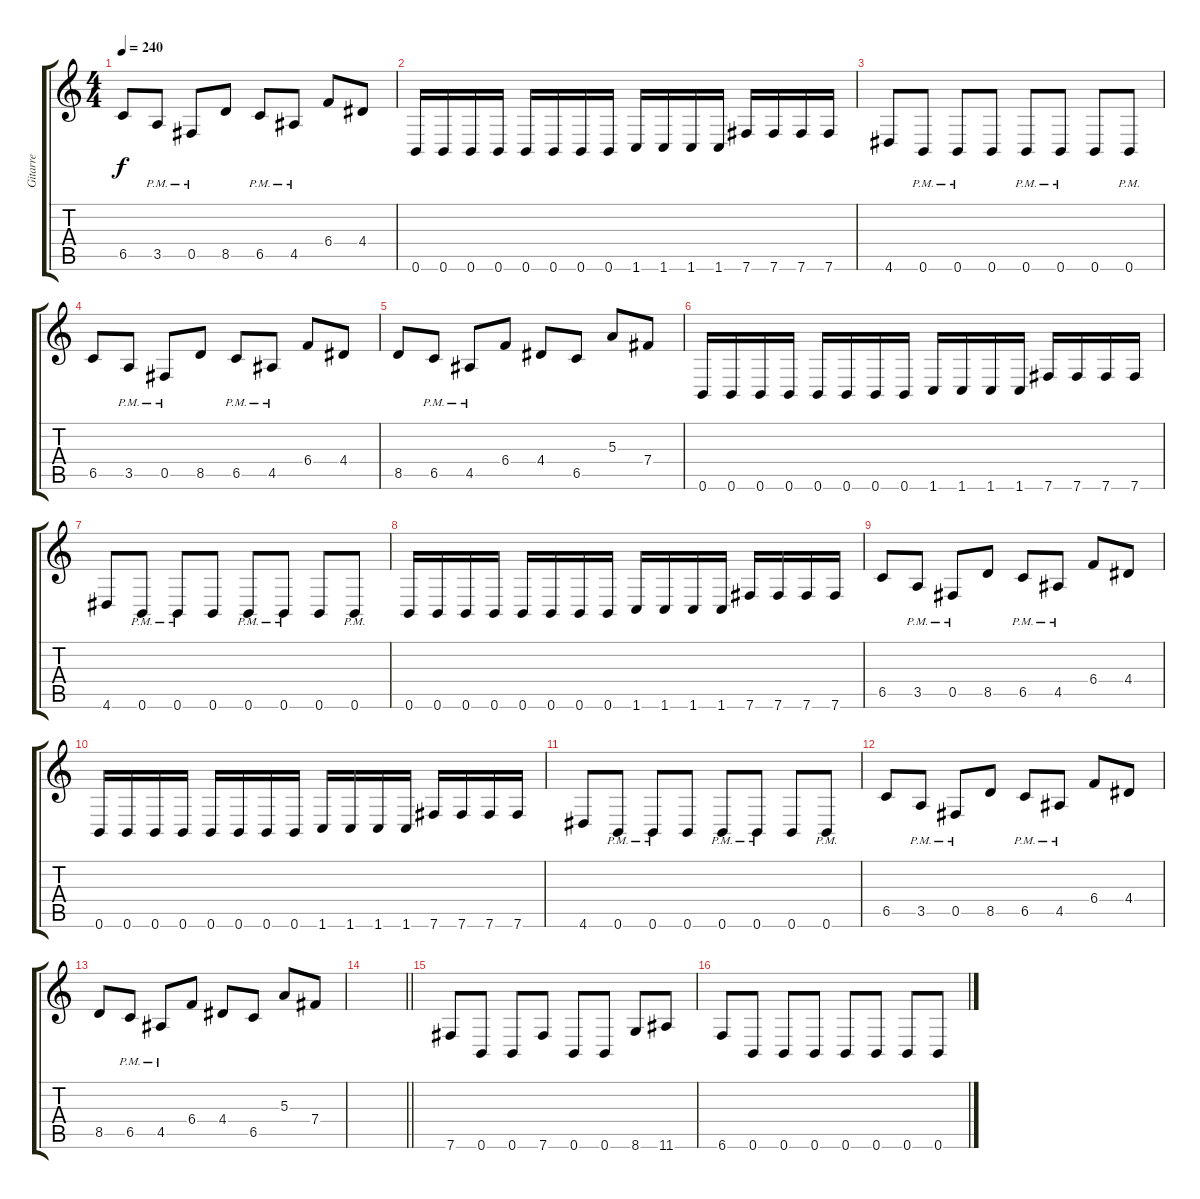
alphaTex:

\track ("Gitarre" "Gitarre") {instrument distortionguitar}
\staff {score tabs}
\tuning (Db4 Ab3 E3 B2 Gb2 B1) {hide}
\ts (4 4)
\tempo 240
\clef g2
\ks c
6.5.8{dy f} 3.5{pm}.8 0.5{pm}.8 8.5.8 6.5{pm}.8 4.5{pm}.8 6.4.8 4.4.8 |
0.6.16 0.6.16 0.6.16 0.6.16 0.6.16 0.6.16 0.6.16 0.6.16 1.6.16 1.6.16 1.6.16 1.6.16 7.6.16 7.6.16 7.6.16 7.6.16 |
4.6.8 0.6{pm}.8 0.6{pm}.8 0.6.8 0.6{pm}.8 0.6{pm}.8 0.6.8 0.6{pm}.8 |
6.5.8 3.5{pm}.8 0.5{pm}.8 8.5.8 6.5{pm}.8 4.5{pm}.8 6.4.8 4.4.8 |
8.5.8 6.5{pm}.8 4.5{pm}.8 6.4.8 4.4.8 6.5.8 5.3.8 7.4.8 |
0.6.16 0.6.16 0.6.16 0.6.16 0.6.16 0.6.16 0.6.16 0.6.16 1.6.16 1.6.16 1.6.16 1.6.16 7.6.16 7.6.16 7.6.16 7.6.16 |
4.6.8 0.6{pm}.8 0.6{pm}.8 0.6.8 0.6{pm}.8 0.6{pm}.8 0.6.8 0.6{pm}.8 |
0.6.16 0.6.16 0.6.16 0.6.16 0.6.16 0.6.16 0.6.16 0.6.16 1.6.16 1.6.16 1.6.16 1.6.16 7.6.16 7.6.16 7.6.16 7.6.16 |
6.5.8 3.5{pm}.8 0.5{pm}.8 8.5.8 6.5{pm}.8 4.5{pm}.8 6.4.8 4.4.8 |
0.6.16 0.6.16 0.6.16 0.6.16 0.6.16 0.6.16 0.6.16 0.6.16 1.6.16 1.6.16 1.6.16 1.6.16 7.6.16 7.6.16 7.6.16 7.6.16 |
4.6.8 0.6{pm}.8 0.6{pm}.8 0.6.8 0.6{pm}.8 0.6{pm}.8 0.6.8 0.6{pm}.8 |
6.5.8 3.5{pm}.8 0.5{pm}.8 8.5.8 6.5{pm}.8 4.5{pm}.8 6.4.8 4.4.8 |
8.5.8 6.5{pm}.8 4.5{pm}.8 6.4.8 4.4.8 6.5.8 5.3.8 7.4.8 |
\barLineRight lightlight
|
\section ("" "")
7.6.8 0.6.8 0.6.8 7.6.8 0.6.8 0.6.8 8.6.8 11.6.8 |
6.6.8 0.6.8 0.6.8 0.6.8 0.6.8 0.6.8 0.6.8 0.6.8
